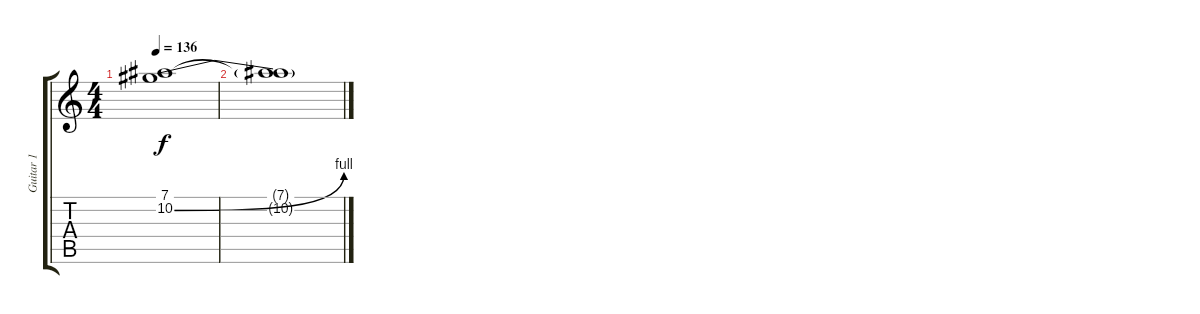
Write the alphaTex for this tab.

\track ("Guitar 1" "Guitar 1") {instrument overdrivenguitar}
\staff {score tabs}
\tuning (Eb4 Bb3 Gb3 Db3 Ab2 Eb2) {hide}
\ts (4 4)
\tempo 136
\clef g2
\ks c
(7.1 10.2{be (bend 0 0 60 4)}).1{dy f} |
(7.1{t} 10.2{t}).1
